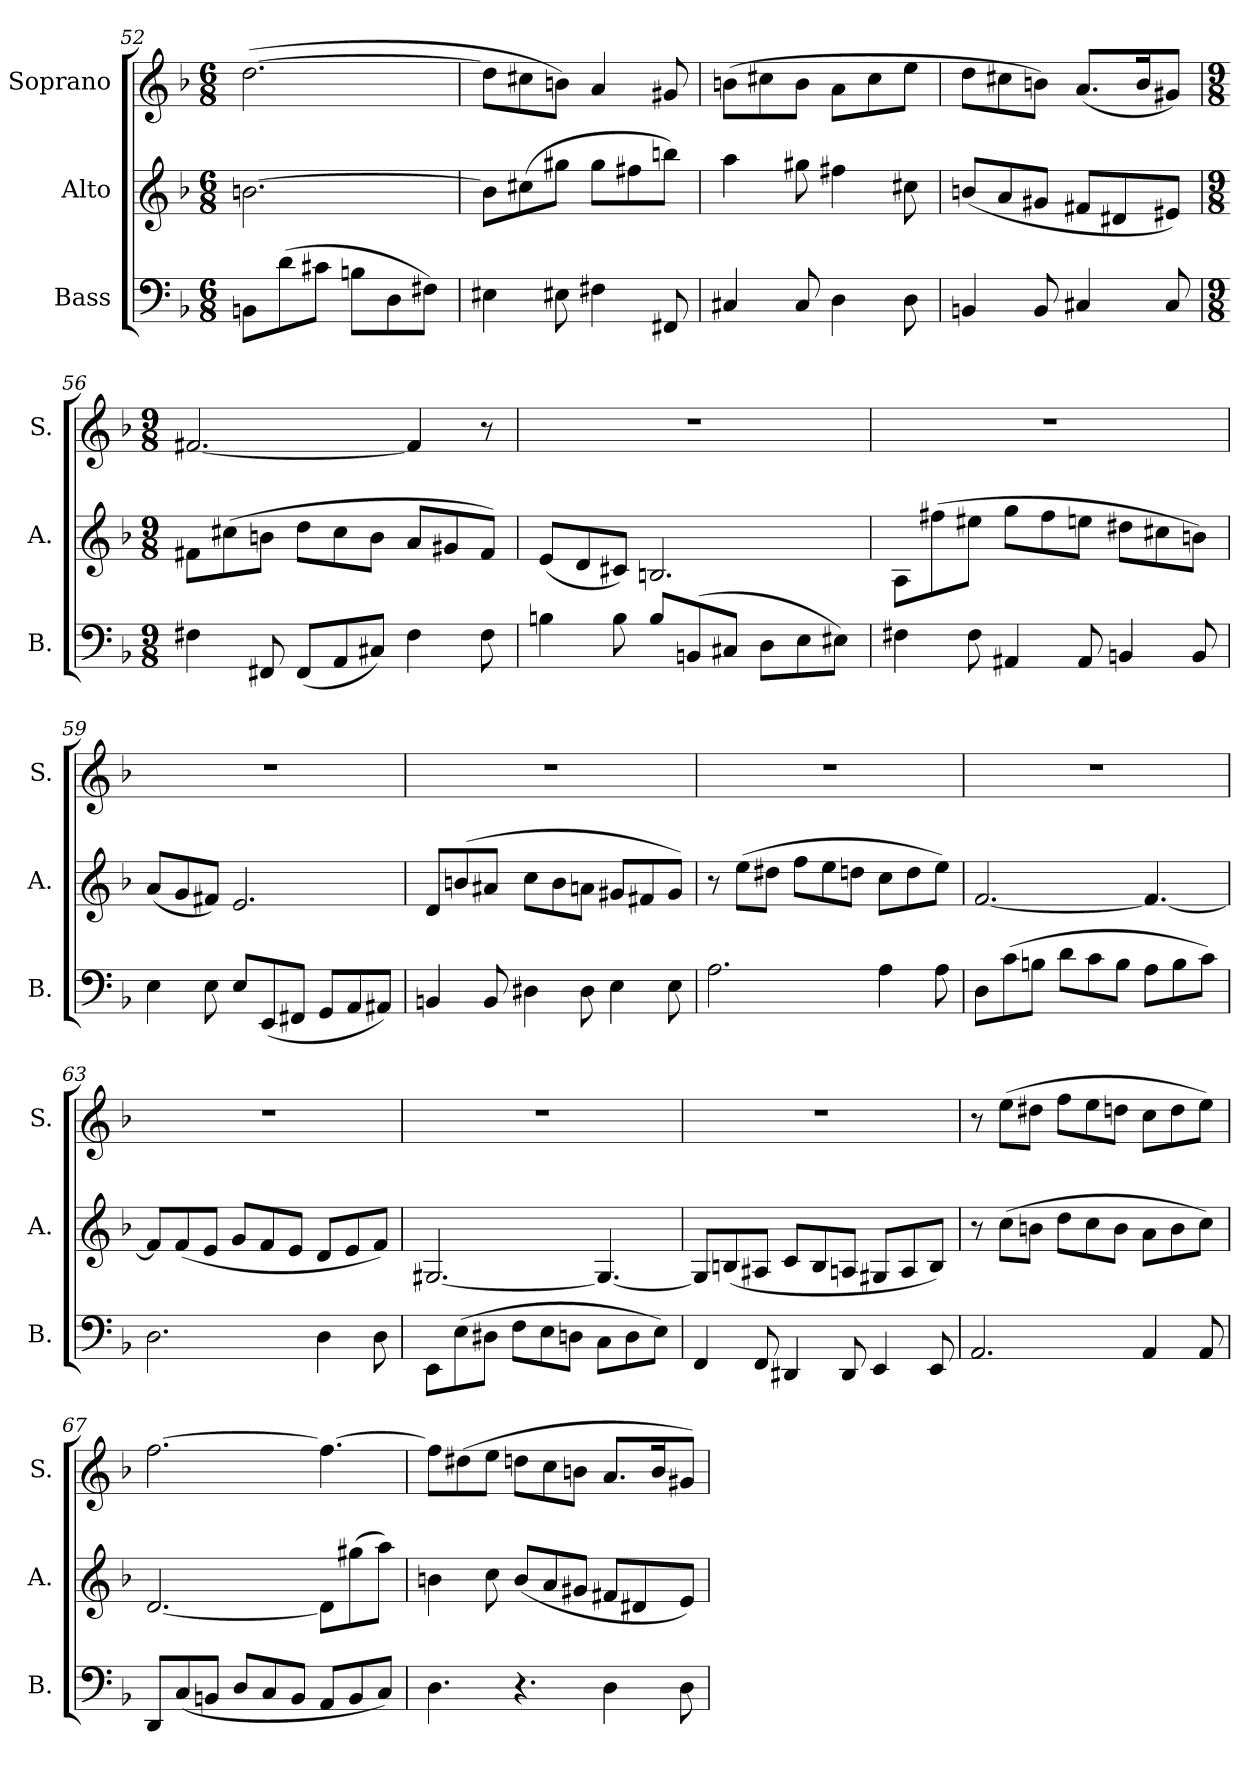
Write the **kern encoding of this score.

**kern	**kern	**kern
*part3	*part2	*part1
*staff3	*staff2	*staff1
*I"Bass	*I"Alto	*I"Soprano
*I'B.	*I'A.	*I'S.
*clefF4	*clefG2	*clefG2
*k[b-]	*k[b-]	*k[b-]
*F:	*F:	*F:
*M6/8	*M6/8	*M6/8
=52	=52	=52
8BBn\L	[2.bn\	([2.dd\
(8d\	.	.
8c#X\J	.	.
8Bn\L	.	.
8D\	.	.
8F#X\J)	.	.
=53	=53	=53
4E#X\	8b\L]	8dd\L]
.	(8cc#X\	8cc#X\
8E#X\	8gg#X\J	8bn\J)
4F#X\	8gg#\L	4a/
.	8ff#X\	.
8FF#X/	8bbn\J)	8g#X/
=54	=54	=54
4C#X/	4aa\	(8bn\L
.	.	8cc#X\
8C#/	8gg#X\	8b\J
4D\	4ff#X\	8a\L
.	.	8cc#\
8D\	8cc#X\	8ee\J
!!LO:LB:g=z
=55	=55	=55
4BBn/	(8bn/L	8dd\L
.	8a/	8cc#X\
8BB/	8g#X/J	8bn\J)
4C#X/	8f#X/L	(8.a/L
.	8d#X/	.
.	.	16b/K
8C#/	8e#X/J)	8g#X/J)
=56	=56	=56
*M9/8	*M9/8	*M9/8
4F#X\	8f#X\L	[2.f#X/
.	(8cc#X\	.
8FF#X/	8bn\J	.
(8FF#/L	8dd\L	.
8AA/	8cc#\	.
8C#X/J)	8b\J	.
4F#\	8a/L	4f#/]
.	8g#X/	.
8F#\	8f#/J)	8r
=57	=57	=57
4Bn\	(8e/L	8%9r
.	8d/	.
8B\	8c#X/J)	.
8B/L	2.Bn/	.
(8BBn/	.	.
8C#X/J	.	.
8D\L	.	.
8E\	.	.
8E#X\J)	.	.
=58	=58	=58
4F#X\	8A\L	8%9r
.	(8ff#X\	.
8F#\	8ee#X\J	.
4AA#X/	8gg\L	.
.	8ff#\	.
8AA#/	8een\J	.
4BBn/	8dd#X\L	.
.	8cc#X\	.
8BB/	8bn\J)	.
!!LO:LB:g=z
=59	=59	=59
4E\	(8a/L	8%9r
.	8g/	.
8E\	8f#X/J)	.
8E/L	2.e/	.
(8EE/	.	.
8FF#X/J	.	.
8GG/L	.	.
8AA/	.	.
8AA#X/J)	.	.
=60	=60	=60
4BBn/	8d/L	8%9r
.	(8bn/	.
8BB/	8a#X/J	.
4D#X\	8cc\L	.
.	8b\	.
8D#\	8an\J	.
4E\	8g#X/L	.
.	8f#X/	.
8E\	8g#/J)	.
=61	=61	=61
2.A\	8r	8%9r
.	(8ee\L	.
.	8dd#X\J	.
.	8ff\L	.
.	8ee\	.
.	8ddn\J	.
4A\	8cc\L	.
.	8dd\	.
8A\	8ee\J)	.
=62	=62	=62
8D\L	[2.f/	8%9r
(8c\	.	.
8Bn\J	.	.
8d\L	.	.
8c\	.	.
8B\J	.	.
8A\L	4.f/_	.
8B\	.	.
8c\J)	.	.
=63	=63	=63
2.D\	8f/L]	8%9r
.	(8f/	.
.	8e/J	.
.	8g/L	.
.	8f/	.
.	8e/J	.
4D\	8d/L	.
.	8e/	.
8D\	8f/J)	.
!!LO:PB:g=z
=64	=64	=64
8EE\L	[2.G#X/	8%9r
(8E\	.	.
8D#X\J	.	.
8F\L	.	.
8E\	.	.
8Dn\J	.	.
8C\L	4.G#/_	.
8D\	.	.
8E\J)	.	.
=65	=65	=65
4FF/	8G#/L]	8%9r
.	(8Bn/	.
8FF/	8A#X/J	.
4DD#X/	8c/L	.
.	8B/	.
8DD#/	8An/J	.
4EE/	8G#X/L	.
.	8A/	.
8EE/	8B/J)	.
=66	=66	=66
2.AA/	8r	8r
.	(8cc\L	(8ee\L
.	8bn\J	8dd#X\J
.	8dd\L	8ff\L
.	8cc\	8ee\
.	8b\J	8ddn\J
4AA/	8a\L	8cc\L
.	8b\	8dd\
8AA/	8cc\J)	8ee\J)
=67	=67	=67
8DD/L	[2.d/	[2.ff\
(8C/	.	.
8BBn/J	.	.
8D/L	.	.
8C/	.	.
8BB/J	.	.
8AA/L	8d\L]	4.ff\_
8BB/	(8gg#X\	.
8C/J)	8aa\J)	.
=68	=68	=68
4.D\	4bn\	8ff\L]
.	.	(8dd#X\
.	8cc\	8ee\J
4.r	(8b/L	8ddn\L
.	8a/	8cc\
.	8g#X/J	8bn\J
4D\	8f#X/L	8.a/L
.	8d#X/	.
.	.	16b/K
8D\	8e/J)	8g#X/J)
=	=	=
*-	*-	*-
